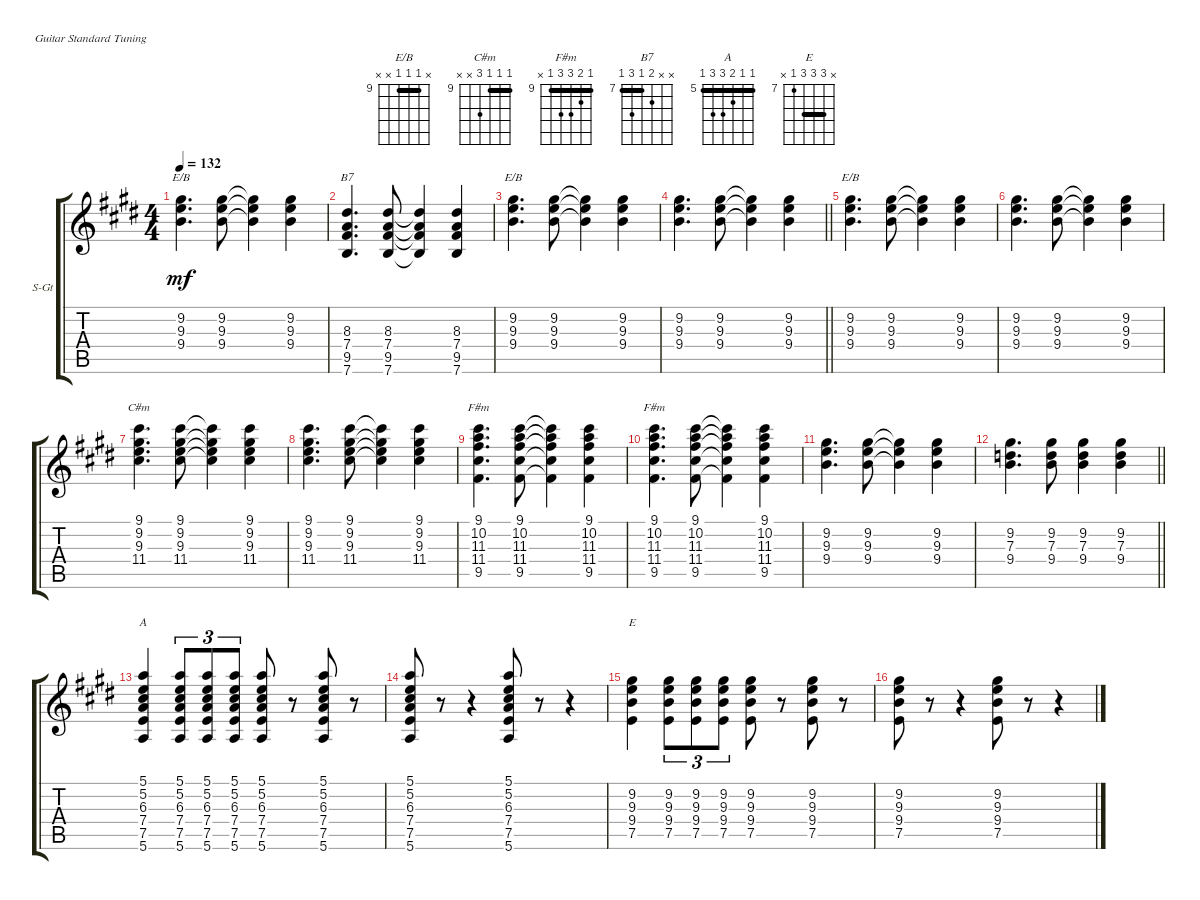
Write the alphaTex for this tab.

\defaultSystemsLayout 4
\bracketExtendMode groupsimilarinstruments
\firstSystemTrackNameOrientation horizontal
\otherSystemsTrackNameOrientation horizontal
\track ("Rhythm Guitar" "S-Gt") {instrument acousticguitarsteel}
\staff {score tabs}
\tuning (E4 B3 G3 D3 A2 E2)
\chord ("E/B" x 9 9 9 x x) {firstfret 9 showfingering false barre (9 9)}
\chord ("C#m" 9 9 9 11 x x) {firstfret 9 showfingering false barre (9 9)}
\chord ("F#m" 9 10 11 11 9 x) {firstfret 9 showfingering false barre 9}
\chord ("B7" x x 8 7 9 7) {firstfret 7 showfingering false barre 7}
\chord ("A" 5 5 6 7 7 5) {firstfret 5 showfingering false barre (5 5)}
\chord ("E" x 9 9 9 7 x) {firstfret 7 showfingering false barre (9 9)}
\ts (4 4)
\tempo 132
\clef g2
\scale
0.333333
\ks e
(9.2 9.3 9.4).4{d ch "E/B" dy mf} (9.4 9.3 9.2).8 (9.2{t} 9.3{t} 9.4{t}).4 (9.2 9.3 9.4).4 |
\scale
0.333333 (7.6 9.5 7.4 8.3).4{d ch "B7"} (8.3 7.4 9.5 7.6).8 (7.6{t} 9.5{t} 7.4{t} 8.3{t}).4 (8.3 7.4 9.5 7.6).4 |
\scale
0.333333 (9.2 9.3 9.4).4{d ch "E/B"} (9.4 9.3 9.2).8 (9.2{t} 9.3{t} 9.4{t}).4 (9.2 9.3 9.4).4 |
\scale
0.333333
\barLineRight lightlight
(9.2 9.3 9.4).4{d} (9.4 9.3 9.2).8 (9.2{t} 9.3{t} 9.4{t}).4 (9.2 9.3 9.4).4 |
\scale
0.333333 (9.2 9.3 9.4).4{d ch "E/B"} (9.4 9.3 9.2).8 (9.2{t} 9.3{t} 9.4{t}).4 (9.2 9.3 9.4).4 |
\scale
0.333333 (9.4 9.3 9.2).4{d} (9.2 9.3 9.4).8 (9.2{t} 9.3{t} 9.4{t}).4 (9.2 9.3 9.4).4 |
\scale
0.333333 (11.4 9.3 9.2 9.1).4{d ch "C#m"} (11.4 9.3 9.2 9.1).8 (9.2{t} 9.3{t} 11.4{t} 9.1{t}).4 (9.2 9.3 11.4 9.1).4 |
\scale
0.333333 (9.2 9.3 11.4 9.1).4{d} (9.2 9.3 11.4 9.1).8 (9.2{t} 9.3{t} 11.4{t} 9.1{t}).4 (9.1 9.2 9.3 11.4).4 |
\scale
0.333333 (9.5 11.4 11.3 10.2 9.1).4{d ch "F#m"} (11.4 11.3 10.2 9.1 9.5).8 (9.5{t} 11.4{t} 11.3{t} 10.2{t} 9.1{t}).4 (9.1 10.2 11.3 11.4 9.5).4 |
\scale
0.333333 (9.5 11.4 11.3 10.2 9.1).4{d ch "F#m"} (9.5 11.4 11.3 10.2 9.1).8 (9.1{t} 10.2{t} 11.3{t} 11.4{t} 9.5{t}).4 (9.5 11.4 11.3 10.2 9.1).4 |
\scale
0.333333 (9.2 9.3 9.4).4{d} (9.4 9.3 9.2).8 (9.2{t} 9.3{t} 9.4{t}).4 (9.2 9.3 9.4).4 |
\scale
0.333333
\barLineRight lightlight
(9.2 7.3 9.4).4{d} (9.4 7.3 9.2).8 (9.2 7.3 9.4).4 (9.2 7.3 9.4).4 |
\scale
0.333333 (5.1 5.2 6.3 7.4 7.5 5.6).4{ch "A"} (5.1 5.2 6.3 7.4 7.5 5.6).8{tu (3 2)} (5.1 5.2 6.3 7.4 7.5 5.6).8{tu (3 2)} (5.1 5.2 6.3 7.4 7.5 5.6).8{tu (3 2)} (5.1 5.2 6.3 7.4 7.5 5.6).8 r.8 (5.1 5.2 6.3 7.4 7.5 5.6).8 r.8 |
\scale
0.333333 (5.1 5.2 6.3 7.4 7.5 5.6).8 r.8 r.4 (5.1 5.2 6.3 7.4 7.5 5.6).8 r.8 r.4 |
\scale
0.333333 (7.5 9.4 9.3 9.2).4{ch "E"} (9.2 9.3 9.4 7.5).8{tu (3 2)} (9.2 9.3 9.4 7.5).8{tu (3 2)} (9.2 9.3 9.4 7.5).8{tu (3 2)} (9.2 9.3 9.4 7.5).8 r.8 (9.2 9.3 9.4 7.5).8 r.8 |
\scale
0.333333 (9.2 9.3 9.4 7.5).8 r.8 r.4 (9.2 9.3 9.4 7.5).8 r.8 r.4
